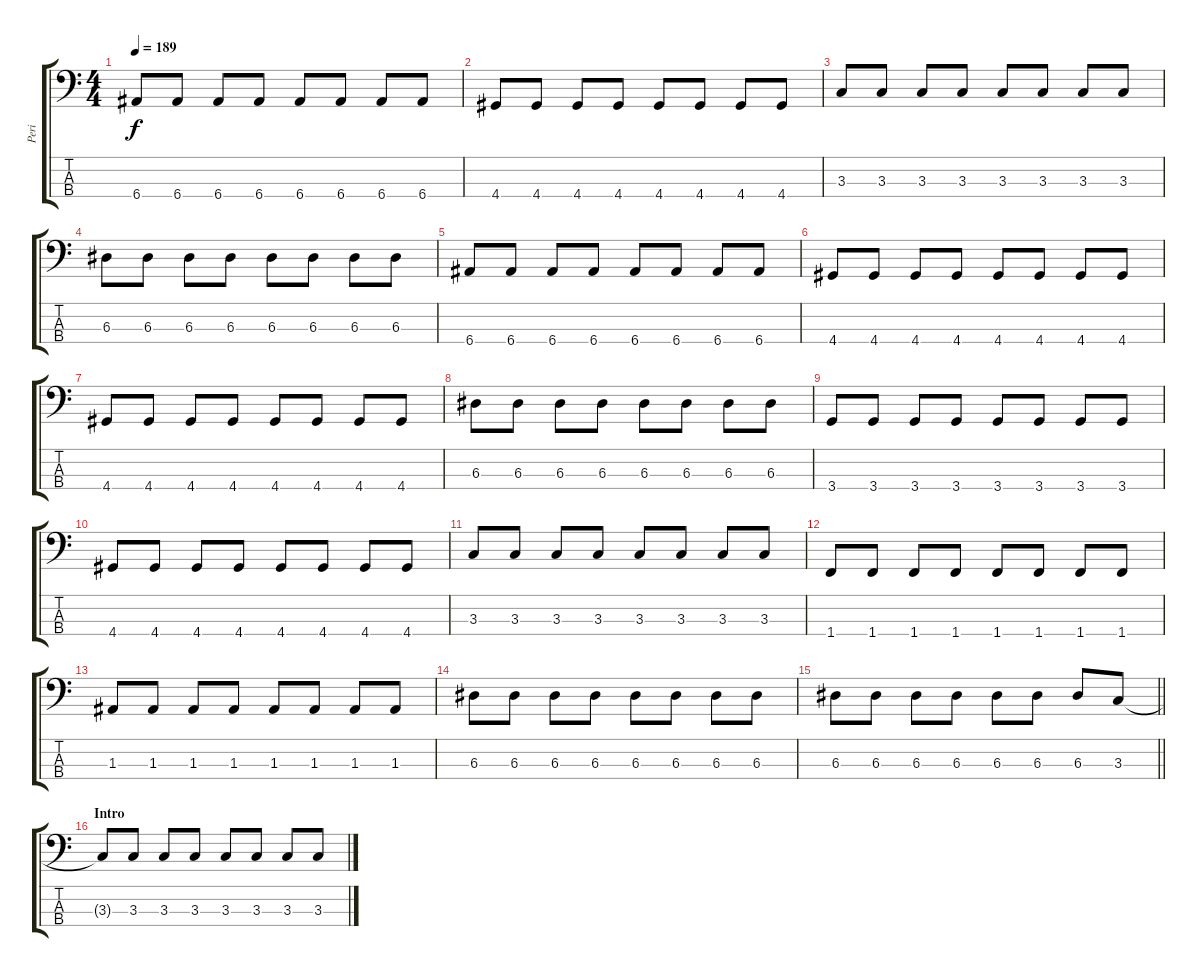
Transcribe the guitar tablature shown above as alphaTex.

\track ("Peri" "Peri") {instrument electricbassfinger}
\staff {score tabs}
\tuning (G2 D2 A1 E1) {hide}
\ts (4 4)
\tempo 189
\clef f4
\ks c
6.4.8{dy f} 6.4.8 6.4.8 6.4.8 6.4.8 6.4.8 6.4.8 6.4.8 |
4.4.8 4.4.8 4.4.8 4.4.8 4.4.8 4.4.8 4.4.8 4.4.8 |
3.3.8 3.3.8 3.3.8 3.3.8 3.3.8 3.3.8 3.3.8 3.3.8 |
6.3.8 6.3.8 6.3.8 6.3.8 6.3.8 6.3.8 6.3.8 6.3.8 |
6.4.8 6.4.8 6.4.8 6.4.8 6.4.8 6.4.8 6.4.8 6.4.8 |
4.4.8 4.4.8 4.4.8 4.4.8 4.4.8 4.4.8 4.4.8 4.4.8 |
4.4.8 4.4.8 4.4.8 4.4.8 4.4.8 4.4.8 4.4.8 4.4.8 |
6.3.8 6.3.8 6.3.8 6.3.8 6.3.8 6.3.8 6.3.8 6.3.8 |
3.4.8 3.4.8 3.4.8 3.4.8 3.4.8 3.4.8 3.4.8 3.4.8 |
4.4.8 4.4.8 4.4.8 4.4.8 4.4.8 4.4.8 4.4.8 4.4.8 |
3.3.8 3.3.8 3.3.8 3.3.8 3.3.8 3.3.8 3.3.8 3.3.8 |
1.4.8 1.4.8 1.4.8 1.4.8 1.4.8 1.4.8 1.4.8 1.4.8 |
1.3.8 1.3.8 1.3.8 1.3.8 1.3.8 1.3.8 1.3.8 1.3.8 |
6.3.8 6.3.8 6.3.8 6.3.8 6.3.8 6.3.8 6.3.8 6.3.8 |
\barLineRight lightlight
6.3.8 6.3.8 6.3.8 6.3.8 6.3.8 6.3.8 6.3.8 3.3.8 |
\section ("" "Intro")
3.3{t}.8 3.3.8 3.3.8 3.3.8 3.3.8 3.3.8 3.3.8 3.3.8
